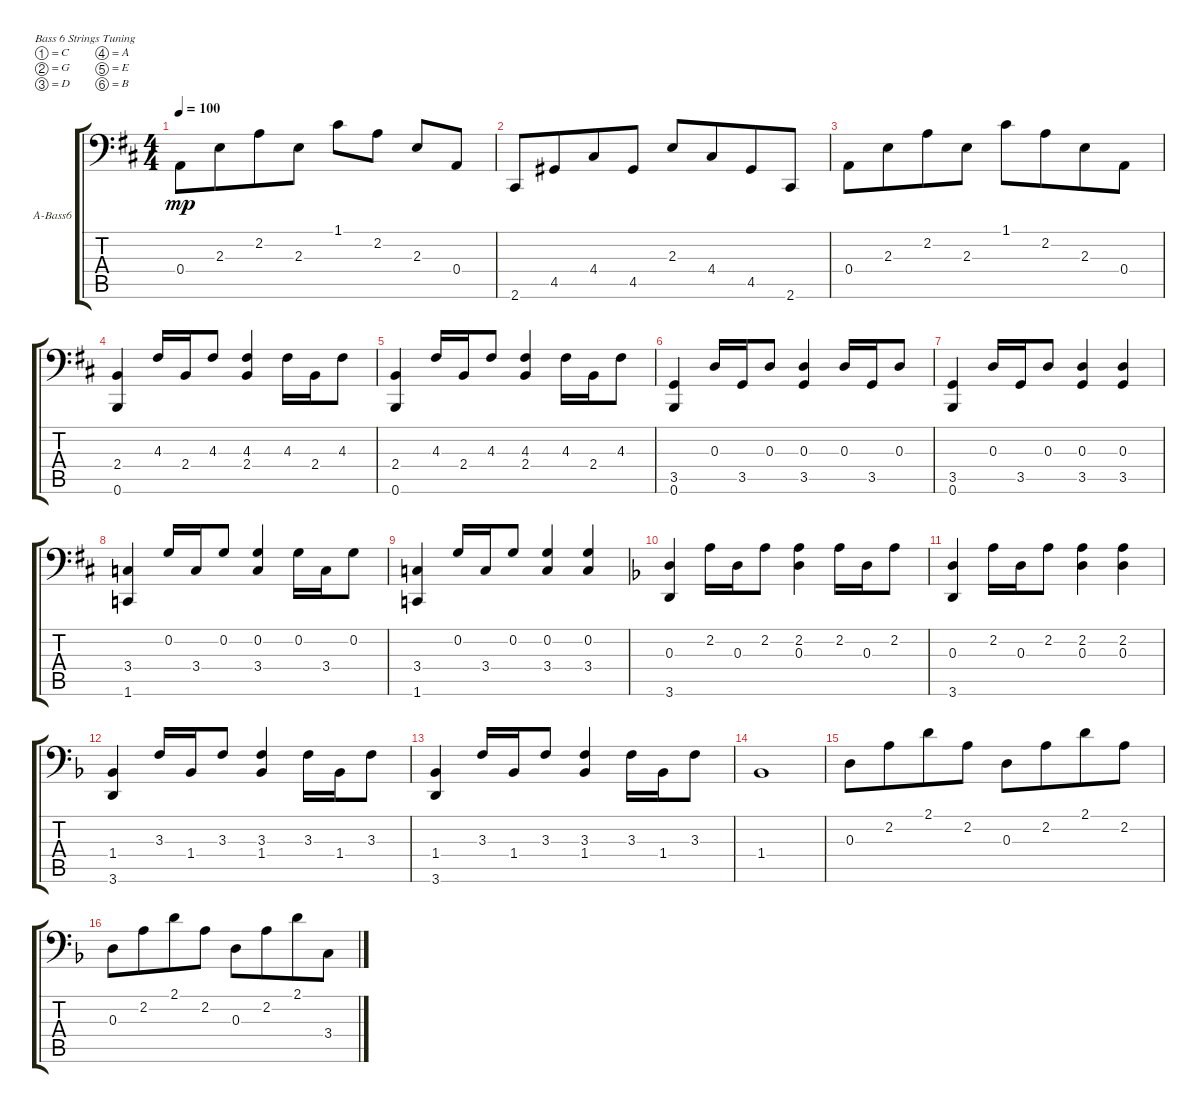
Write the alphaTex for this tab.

\defaultSystemsLayout 4
\bracketExtendMode groupsimilarinstruments
\firstSystemTrackNameOrientation horizontal
\otherSystemsTrackNameOrientation horizontal
\track ("Acoustic Bass" "A-Bass6") {instrument acousticbass}
\staff {score tabs}
\tuning (C3 G2 D2 A1 E1 B0)
\ts (4 4)
\tempo 100
\clef f4
\scale
0.251029
\ks d
0.4.8{dy mp beam merge} 2.3.8{beam merge} 2.2.8{beam merge} 2.3.8 1.1.8 2.2.8 2.3.8 0.4.8 |
\scale
0.333333 2.6.8{beam merge} 4.5.8{beam merge} 4.4.8{beam merge} 4.5.8 2.3.8{beam merge} 4.4.8{beam merge} 4.5.8{beam merge} 2.6.8 |
\scale
0.333333 0.4.8{beam merge} 2.3.8{beam merge} 2.2.8{beam merge} 2.3.8 1.1.8{beam merge} 2.2.8{beam merge} 2.3.8{beam merge} 0.4.8 |
\scale
0.333333 (0.6 2.4).4 4.3.16 2.4.16 4.3.8 (4.3 2.4).4{beam invert} 4.3.16 2.4.16 4.3.8 |
\scale
0.333333 (0.6 2.4).4 4.3.16 2.4.16 4.3.8 (4.3 2.4).4{beam invert} 4.3.16 2.4.16 4.3.8 |
\scale
0.333333 (0.6 3.5).4 0.3.16 3.5.16 0.3.8 (3.5 0.3).4 0.3.16 3.5.16 0.3.8 |
\scale
0.333333 (0.6 3.5).4 0.3.16 3.5.16 0.3.8 (3.5 0.3).4 (3.5 0.3).4 |
(1.6 3.4).4 0.2.16 3.4.16 0.2.8 (0.2 3.4).4{beam invert} 0.2.16 3.4.16 0.2.8 |
(1.6 3.4).4 0.2.16 3.4.16 0.2.8 (0.2 3.4).4{beam invert} (0.2 3.4).4{beam invert} |
\ks f
(3.6 0.3).4 2.2.16 0.3.16 2.2.8 (2.2 0.3).4 2.2.16{beam merge} 0.3.16{beam merge} 2.2.8 |
(3.6 0.3).4 2.2.16 0.3.16 2.2.8 (2.2 0.3).4 (2.2 0.3).4 |
(3.6 1.4).4 3.3.16 1.4.16 3.3.8 (3.3 1.4).4{beam invert} 3.3.16 1.4.16 3.3.8 |
(3.6 1.4).4 3.3.16 1.4.16 3.3.8 (3.3 1.4).4{beam invert} 3.3.16 1.4.16 3.3.8 |
1.4.1 |
0.3.8{beam merge} 2.2.8{beam merge} 2.1.8{beam merge} 2.2.8 0.3.8{beam merge} 2.2.8{beam merge} 2.1.8{beam merge} 2.2.8 |
0.3.8{beam merge} 2.2.8{beam merge} 2.1.8{beam merge} 2.2.8 0.3.8{beam merge} 2.2.8{beam merge} 2.1.8{beam merge} 3.4.8
